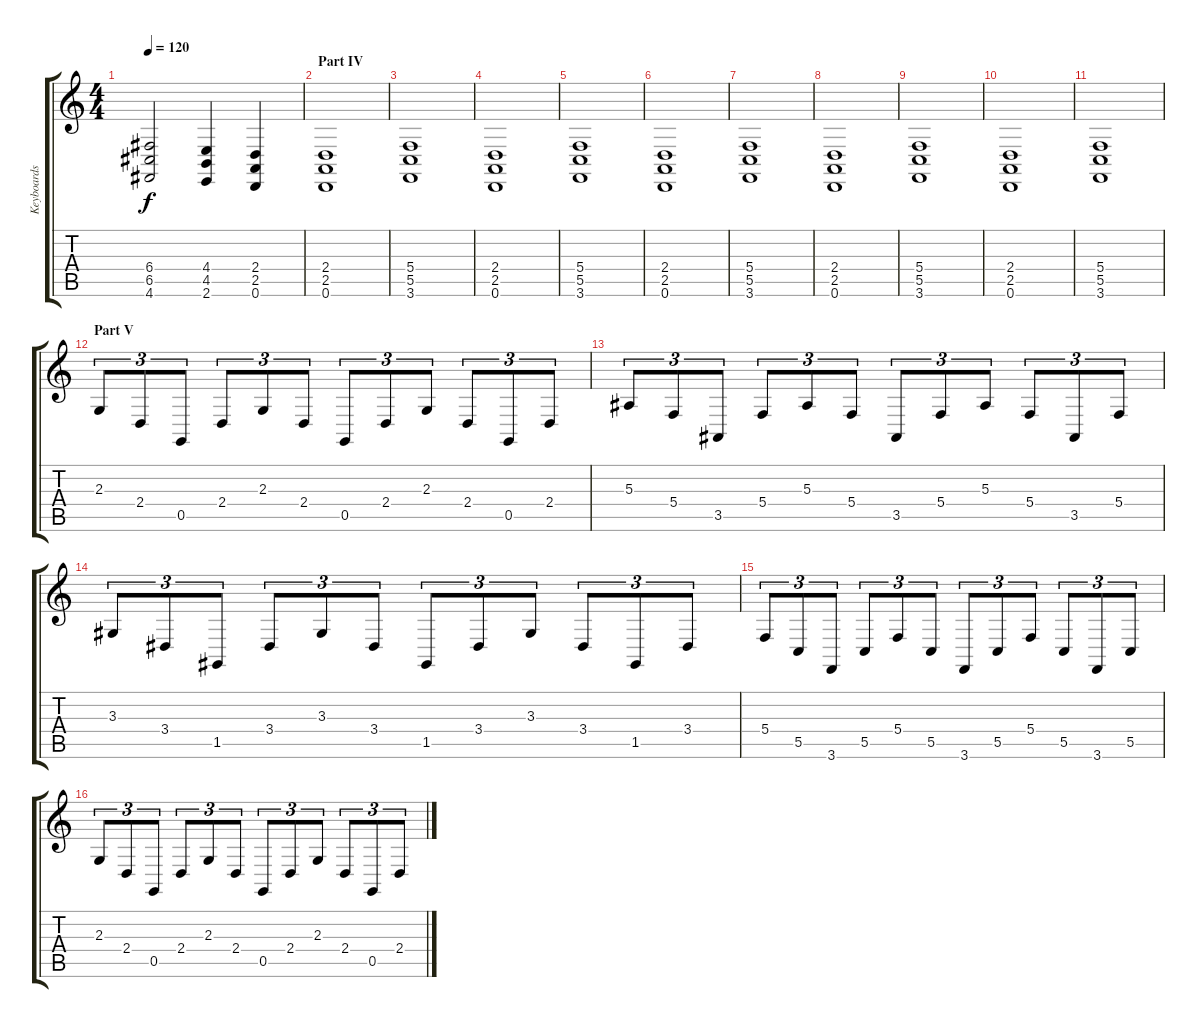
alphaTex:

\track ("Keyboards" "Keyboards") {instrument stringensemble1}
\staff {score tabs}
\tuning (D4 A3 F3 C3 G2 D2) {hide}
\ts (4 4)
\tempo 120
\clef g2
\ks c
(6.4 6.5 4.6).2{dy f} (4.4 4.5 2.6).4 (2.4 2.5 0.6).4 |
\section ("" "Part IV")
(2.4 2.5 0.6).1{instrument lead1square} |
(5.4 5.5 3.6).1 |
(2.4 2.5 0.6).1 |
(5.4 5.5 3.6).1 |
(2.4 2.5 0.6).1 |
(5.4 5.5 3.6).1 |
(2.4 2.5 0.6).1 |
(5.4 5.5 3.6).1 |
(2.4 2.5 0.6).1 |
(5.4 5.5 3.6).1 |
\section ("" "Part V")
2.3.8{tu (3 2) volume 16 instrument lead1square} 2.4.8{tu (3 2)} 0.5.8{tu (3 2)} 2.4.8{tu (3 2)} 2.3.8{tu (3 2)} 2.4.8{tu (3 2)} 0.5.8{tu (3 2)} 2.4.8{tu (3 2)} 2.3.8{tu (3 2)} 2.4.8{tu (3 2)} 0.5.8{tu (3 2)} 2.4.8{tu (3 2)} |
5.3.8{tu (3 2)} 5.4.8{tu (3 2)} 3.5.8{tu (3 2)} 5.4.8{tu (3 2)} 5.3.8{tu (3 2)} 5.4.8{tu (3 2)} 3.5.8{tu (3 2)} 5.4.8{tu (3 2)} 5.3.8{tu (3 2)} 5.4.8{tu (3 2)} 3.5.8{tu (3 2)} 5.4.8{tu (3 2)} |
3.3.8{tu (3 2)} 3.4.8{tu (3 2)} 1.5.8{tu (3 2)} 3.4.8{tu (3 2)} 3.3.8{tu (3 2)} 3.4.8{tu (3 2)} 1.5.8{tu (3 2)} 3.4.8{tu (3 2)} 3.3.8{tu (3 2)} 3.4.8{tu (3 2)} 1.5.8{tu (3 2)} 3.4.8{tu (3 2)} |
5.4.8{tu (3 2)} 5.5.8{tu (3 2)} 3.6.8{tu (3 2)} 5.5.8{tu (3 2)} 5.4.8{tu (3 2)} 5.5.8{tu (3 2)} 3.6.8{tu (3 2)} 5.5.8{tu (3 2)} 5.4.8{tu (3 2)} 5.5.8{tu (3 2)} 3.6.8{tu (3 2)} 5.5.8{tu (3 2)} |
2.3.8{tu (3 2)} 2.4.8{tu (3 2)} 0.5.8{tu (3 2)} 2.4.8{tu (3 2)} 2.3.8{tu (3 2)} 2.4.8{tu (3 2)} 0.5.8{tu (3 2)} 2.4.8{tu (3 2)} 2.3.8{tu (3 2)} 2.4.8{tu (3 2)} 0.5.8{tu (3 2)} 2.4.8{tu (3 2)}
